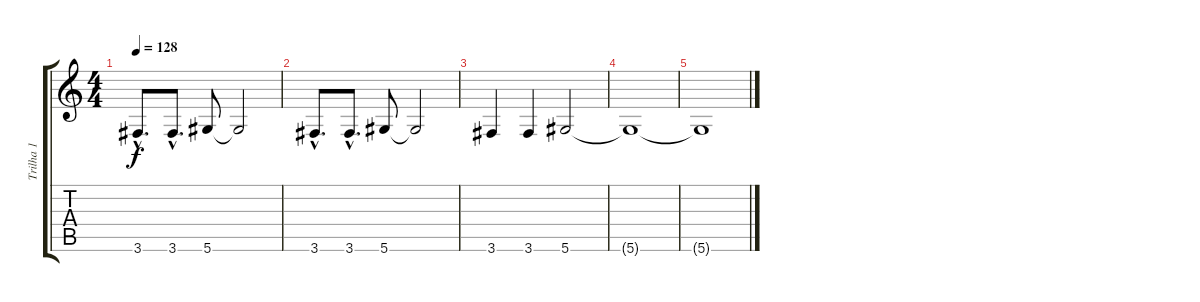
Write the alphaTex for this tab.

\track ("Trilha 1" "Trilha 1") {instrument distortionguitar}
\staff {score tabs}
\tuning (Eb4 Bb3 Gb3 Db3 Ab2 Eb2) {hide}
\ts (4 4)
\tempo 128
\clef g2
\ks c
3.6{hac}.8{d dy f} 3.6{hac}.8{d} 5.6.8 5.6{t}.2 |
3.6{hac}.8{d} 3.6{hac}.8{d} 5.6.8 5.6{t}.2 |
3.6.4 3.6.4 5.6.2 |
5.6{t}.1 |
5.6{t}.1
